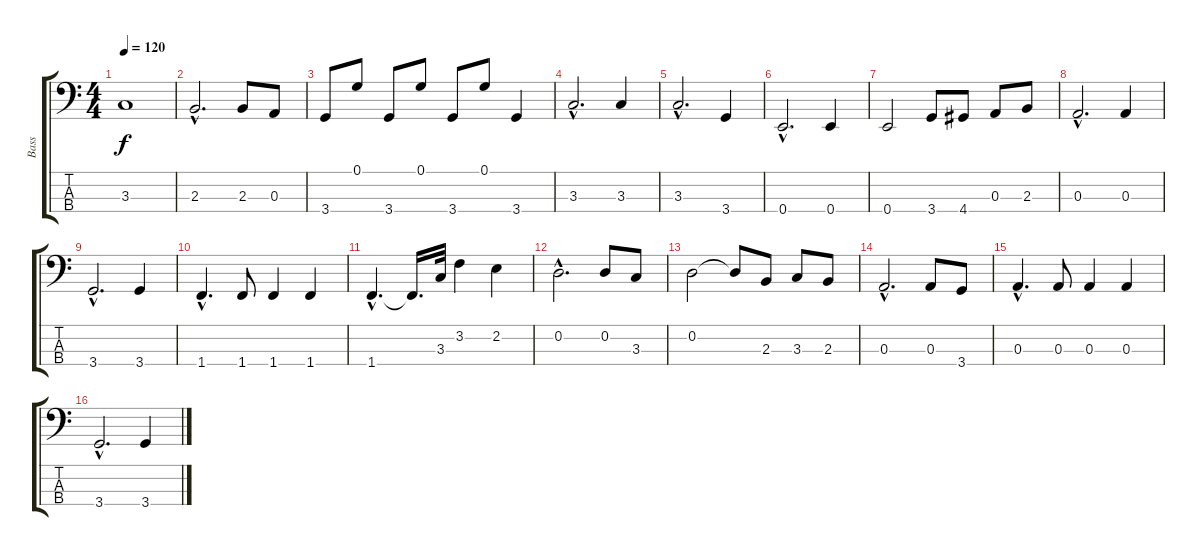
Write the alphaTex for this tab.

\track ("Bass" "Bass") {instrument electricbassfinger}
\staff {score tabs}
\tuning (G2 D2 A1 E1) {hide}
\ts (4 4)
\tempo 120
\clef f4
\ks c
3.3.1{dy f} |
2.3{hac}.2{d} 2.3.8 0.3.8 |
3.4.8 0.1.8 3.4.8 0.1.8 3.4.8 0.1.8 3.4.4 |
3.3{hac}.2{d} 3.3.4 |
3.3{hac}.2{d} 3.4.4 |
0.4{hac}.2{d} 0.4.4 |
0.4.2 3.4.8 4.4.8 0.3.8 2.3.8 |
0.3{hac}.2{d} 0.3.4 |
3.4{hac}.2{d} 3.4.4 |
1.4{hac}.4{d} 1.4.8 1.4.4 1.4.4 |
1.4{hac}.4{d} 1.4{t}.16{d} 3.3.32 3.2.4 2.2.4 |
0.2{hac}.2{d} 0.2.8 3.3.8 |
0.2.2 0.2{t}.8 2.3.8 3.3.8 2.3.8 |
0.3{hac}.2{d} 0.3.8 3.4.8 |
0.3{hac}.4{d} 0.3.8 0.3.4 0.3.4 |
3.4{hac}.2{d} 3.4.4
